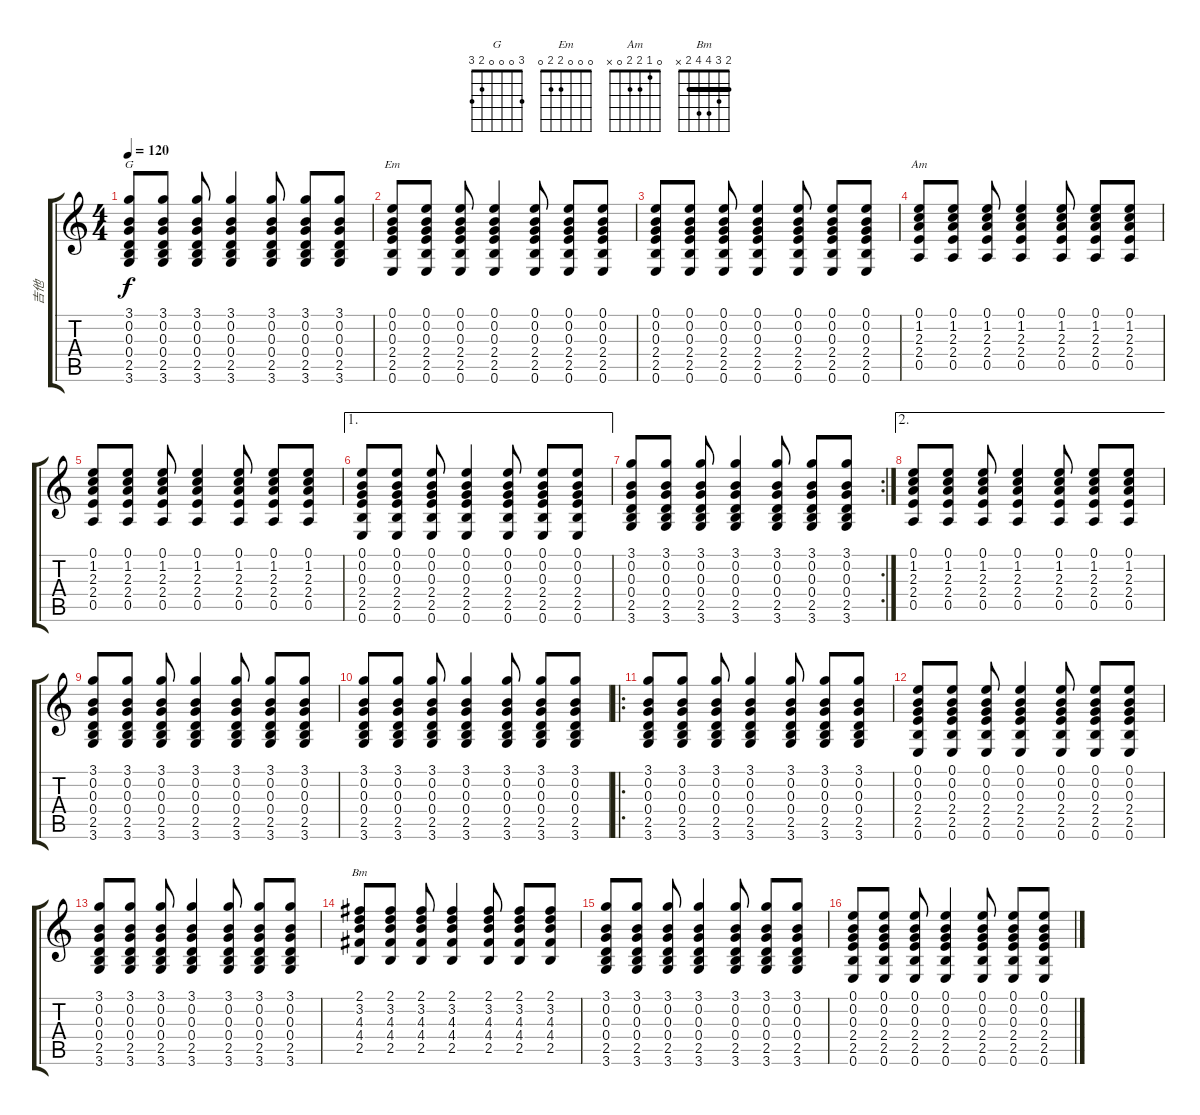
\track ("吉他" "吉他") {instrument acousticguitarsteel}
\staff {score tabs}
\tuning (E4 B3 G3 D3 A2 E2) {hide}
\chord ("G" 3 0 0 0 2 3)
\chord ("Em" 0 0 0 2 2 0)
\chord ("Am" 0 1 2 2 0 x)
\chord ("Bm" 2 3 4 4 2 x) {barre 2}
\ts (4 4)
\tempo 120
\clef g2
\ks c
(3.1 0.2 0.3 0.4 2.5 3.6).8{ch "G" dy f} (3.1 0.2 0.3 0.4 2.5 3.6).8 (3.1 0.2 0.3 0.4 2.5 3.6).8 (3.1 0.2 0.3 0.4 2.5 3.6).4 (3.1 0.2 0.3 0.4 2.5 3.6).8 (3.1 0.2 0.3 0.4 2.5 3.6).8 (3.1 0.2 0.3 0.4 2.5 3.6).8 |
(0.1 0.2 0.3 2.4 2.5 0.6).8{ch "Em"} (0.1 0.2 0.3 2.4 2.5 0.6).8 (0.1 0.2 0.3 2.4 2.5 0.6).8 (0.1 0.2 0.3 2.4 2.5 0.6).4 (0.1 0.2 0.3 2.4 2.5 0.6).8 (0.1 0.2 0.3 2.4 2.5 0.6).8 (0.1 0.2 0.3 2.4 2.5 0.6).8 |
(0.1 0.2 0.3 2.4 2.5 0.6).8 (0.1 0.2 0.3 2.4 2.5 0.6).8 (0.1 0.2 0.3 2.4 2.5 0.6).8 (0.1 0.2 0.3 2.4 2.5 0.6).4 (0.1 0.2 0.3 2.4 2.5 0.6).8 (0.1 0.2 0.3 2.4 2.5 0.6).8 (0.1 0.2 0.3 2.4 2.5 0.6).8 |
(0.1 1.2 2.3 2.4 0.5).8{ch "Am"} (0.1 1.2 2.3 2.4 0.5).8 (0.1 1.2 2.3 2.4 0.5).8 (0.1 1.2 2.3 2.4 0.5).4 (0.1 1.2 2.3 2.4 0.5).8 (0.1 1.2 2.3 2.4 0.5).8 (0.1 1.2 2.3 2.4 0.5).8 |
(0.1 1.2 2.3 2.4 0.5).8 (0.1 1.2 2.3 2.4 0.5).8 (0.1 1.2 2.3 2.4 0.5).8 (0.1 1.2 2.3 2.4 0.5).4 (0.1 1.2 2.3 2.4 0.5).8 (0.1 1.2 2.3 2.4 0.5).8 (0.1 1.2 2.3 2.4 0.5).8 |
\ae 1
(0.1 0.2 0.3 2.4 2.5 0.6).8 (0.1 0.2 0.3 2.4 2.5 0.6).8 (0.1 0.2 0.3 2.4 2.5 0.6).8 (0.1 0.2 0.3 2.4 2.5 0.6).4 (0.1 0.2 0.3 2.4 2.5 0.6).8 (0.1 0.2 0.3 2.4 2.5 0.6).8 (0.1 0.2 0.3 2.4 2.5 0.6).8 |
\rc 2
(3.1 0.2 0.3 0.4 2.5 3.6).8 (3.1 0.2 0.3 0.4 2.5 3.6).8 (3.1 0.2 0.3 0.4 2.5 3.6).8 (3.1 0.2 0.3 0.4 2.5 3.6).4 (3.1 0.2 0.3 0.4 2.5 3.6).8 (3.1 0.2 0.3 0.4 2.5 3.6).8 (3.1 0.2 0.3 0.4 2.5 3.6).8 |
\ae 2
(0.1 1.2 2.3 2.4 0.5).8 (0.1 1.2 2.3 2.4 0.5).8 (0.1 1.2 2.3 2.4 0.5).8 (0.1 1.2 2.3 2.4 0.5).4 (0.1 1.2 2.3 2.4 0.5).8 (0.1 1.2 2.3 2.4 0.5).8 (0.1 1.2 2.3 2.4 0.5).8 |
(3.1 0.2 0.3 0.4 2.5 3.6).8 (3.1 0.2 0.3 0.4 2.5 3.6).8 (3.1 0.2 0.3 0.4 2.5 3.6).8 (3.1 0.2 0.3 0.4 2.5 3.6).4 (3.1 0.2 0.3 0.4 2.5 3.6).8 (3.1 0.2 0.3 0.4 2.5 3.6).8 (3.1 0.2 0.3 0.4 2.5 3.6).8 |
(3.1 0.2 0.3 0.4 2.5 3.6).8 (3.1 0.2 0.3 0.4 2.5 3.6).8 (3.1 0.2 0.3 0.4 2.5 3.6).8 (3.1 0.2 0.3 0.4 2.5 3.6).4 (3.1 0.2 0.3 0.4 2.5 3.6).8 (3.1 0.2 0.3 0.4 2.5 3.6).8 (3.1 0.2 0.3 0.4 2.5 3.6).8 |
\ro
(3.1 0.2 0.3 0.4 2.5 3.6).8 (3.1 0.2 0.3 0.4 2.5 3.6).8 (3.1 0.2 0.3 0.4 2.5 3.6).8 (3.1 0.2 0.3 0.4 2.5 3.6).4 (3.1 0.2 0.3 0.4 2.5 3.6).8 (3.1 0.2 0.3 0.4 2.5 3.6).8 (3.1 0.2 0.3 0.4 2.5 3.6).8 |
(0.1 0.2 0.3 2.4 2.5 0.6).8 (0.1 0.2 0.3 2.4 2.5 0.6).8 (0.1 0.2 0.3 2.4 2.5 0.6).8 (0.1 0.2 0.3 2.4 2.5 0.6).4 (0.1 0.2 0.3 2.4 2.5 0.6).8 (0.1 0.2 0.3 2.4 2.5 0.6).8 (0.1 0.2 0.3 2.4 2.5 0.6).8 |
(3.1 0.2 0.3 0.4 2.5 3.6).8 (3.1 0.2 0.3 0.4 2.5 3.6).8 (3.1 0.2 0.3 0.4 2.5 3.6).8 (3.1 0.2 0.3 0.4 2.5 3.6).4 (3.1 0.2 0.3 0.4 2.5 3.6).8 (3.1 0.2 0.3 0.4 2.5 3.6).8 (3.1 0.2 0.3 0.4 2.5 3.6).8 |
(2.1 3.2 4.3 4.4 2.5).8{ch "Bm"} (2.1 3.2 4.3 4.4 2.5).8 (2.1 3.2 4.3 4.4 2.5).8 (2.1 3.2 4.3 4.4 2.5).4 (2.1 3.2 4.3 4.4 2.5).8 (2.1 3.2 4.3 4.4 2.5).8 (2.1 3.2 4.3 4.4 2.5).8 |
(3.1 0.2 0.3 0.4 2.5 3.6).8 (3.1 0.2 0.3 0.4 2.5 3.6).8 (3.1 0.2 0.3 0.4 2.5 3.6).8 (3.1 0.2 0.3 0.4 2.5 3.6).4 (3.1 0.2 0.3 0.4 2.5 3.6).8 (3.1 0.2 0.3 0.4 2.5 3.6).8 (3.1 0.2 0.3 0.4 2.5 3.6).8 |
(0.1 0.2 0.3 2.4 2.5 0.6).8 (0.1 0.2 0.3 2.4 2.5 0.6).8 (0.1 0.2 0.3 2.4 2.5 0.6).8 (0.1 0.2 0.3 2.4 2.5 0.6).4 (0.1 0.2 0.3 2.4 2.5 0.6).8 (0.1 0.2 0.3 2.4 2.5 0.6).8 (0.1 0.2 0.3 2.4 2.5 0.6).8
